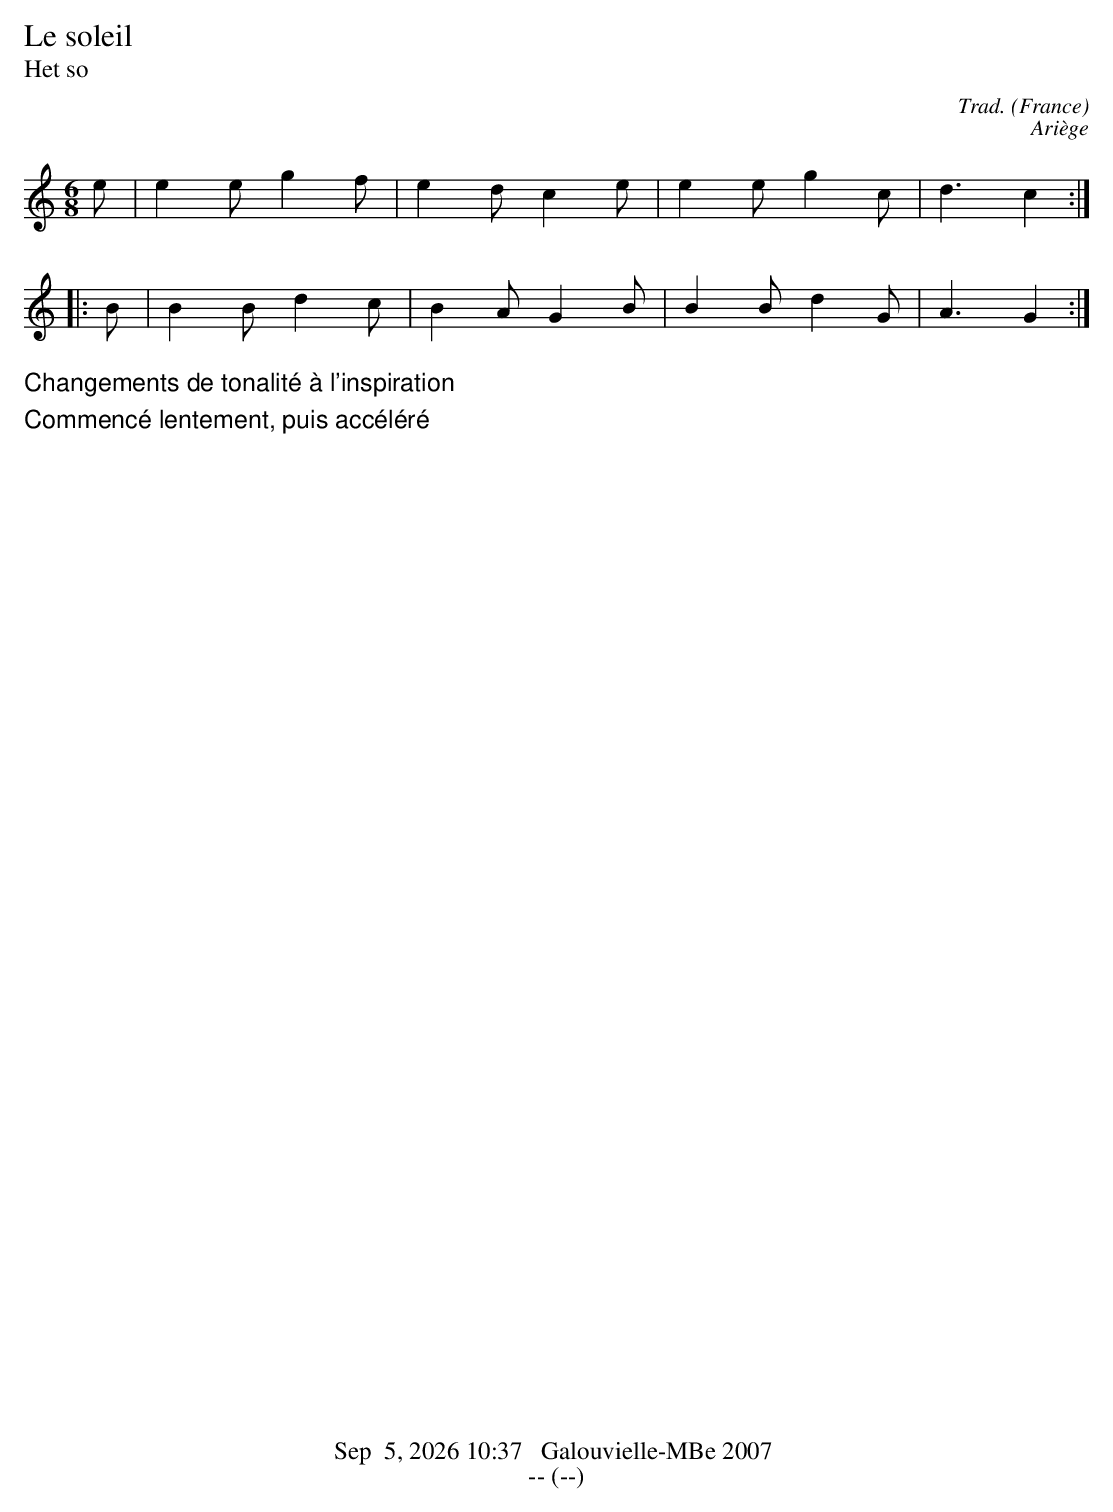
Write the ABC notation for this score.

X:1
T:Le soleil
T:Het so
C:Trad.
O:France
M:6/8
L:1/8
K:C
e | e2e g2f | e2d c2e | e2e g2c | d3 c2 ::
B | B2B d2c | B2A G2B | B2B d2G | A3 G2 :|
